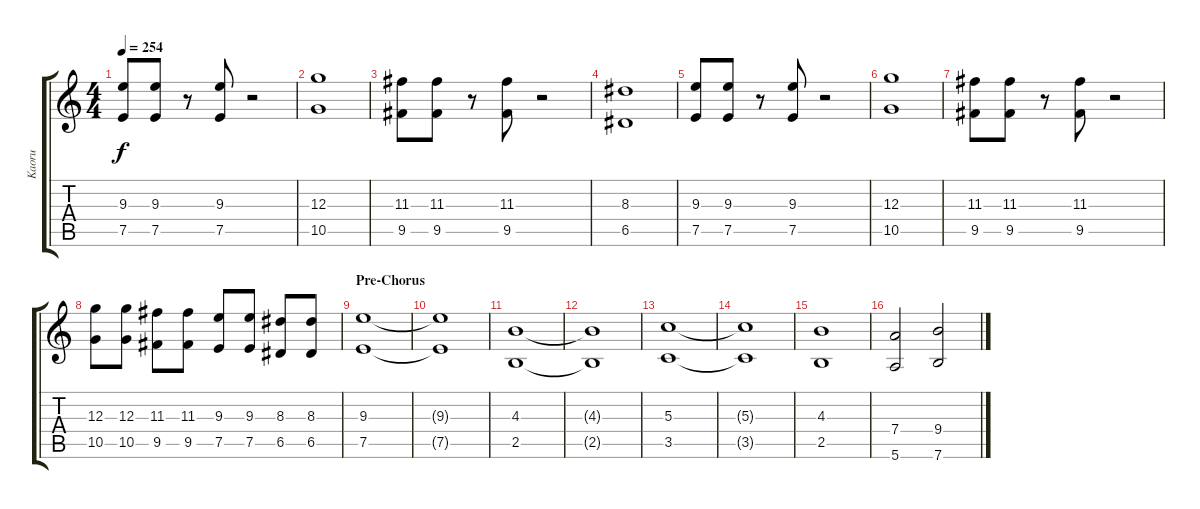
\track ("Kaoru" "Kaoru") {instrument distortionguitar}
\staff {score tabs}
\tuning (E4 B3 G3 D3 A2 E2) {hide}
\ts (4 4)
\tempo 254
\clef g2
\ks c
(9.3 7.5).8{dy f} (9.3 7.5).8 r.8 (9.3 7.5).8 r.2 |
(12.3 10.5).1 |
(11.3 9.5).8 (11.3 9.5).8 r.8 (11.3 9.5).8 r.2 |
(8.3 6.5).1 |
(9.3 7.5).8 (9.3 7.5).8 r.8 (9.3 7.5).8 r.2 |
(12.3 10.5).1 |
(11.3 9.5).8 (11.3 9.5).8 r.8 (11.3 9.5).8 r.2 |
(12.3 10.5).8 (12.3 10.5).8 (11.3 9.5).8 (11.3 9.5).8 (9.3 7.5).8 (9.3 7.5).8 (8.3 6.5).8 (8.3 6.5).8 |
\section ("" "Pre-Chorus")
(9.3 7.5).1 |
(9.3{t} 7.5{t}).1 |
(4.3 2.5).1 |
(4.3{t} 2.5{t}).1 |
(5.3 3.5).1 |
(5.3{t} 3.5{t}).1 |
(4.3 2.5).1 |
(7.4 5.6).2 (9.4 7.6).2
